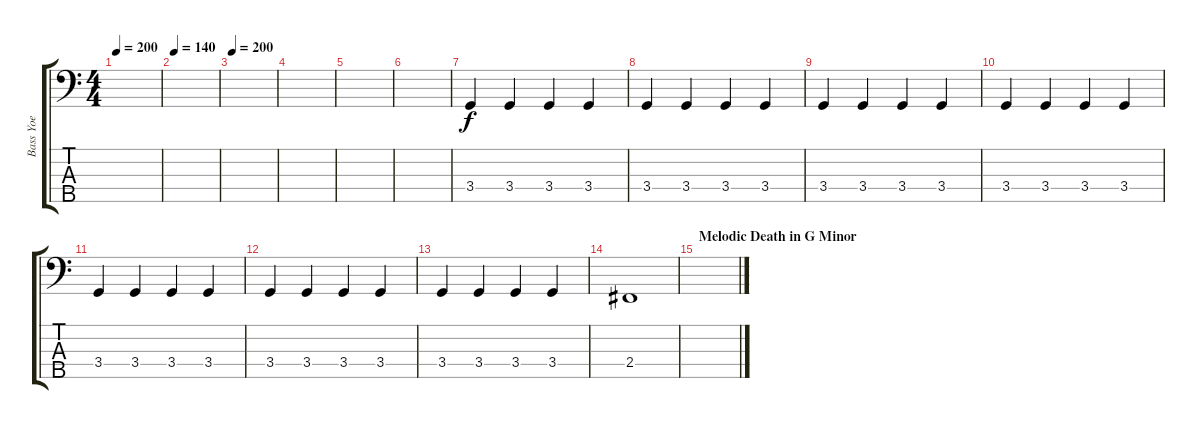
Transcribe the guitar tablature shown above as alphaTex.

\track ("Bass Yoe" "Bass Yoe") {instrument slapbass1}
\staff {score tabs}
\tuning (G2 D2 A1 E1 B0) {hide}
\ts (4 4)
\tempo 200
\clef f4
\ks c
|
\tempo 140
|
\tempo 200
|
|
|
|
3.4.4{volume 10} 3.4.4 3.4.4 3.4.4 |
3.4.4 3.4.4 3.4.4 3.4.4 |
3.4.4 3.4.4 3.4.4 3.4.4 |
3.4.4 3.4.4 3.4.4 3.4.4 |
3.4.4 3.4.4 3.4.4 3.4.4 |
3.4.4 3.4.4 3.4.4 3.4.4 |
3.4.4 3.4.4 3.4.4 3.4.4 |
2.4.1 |
\section ("" "Melodic Death in G Minor")
